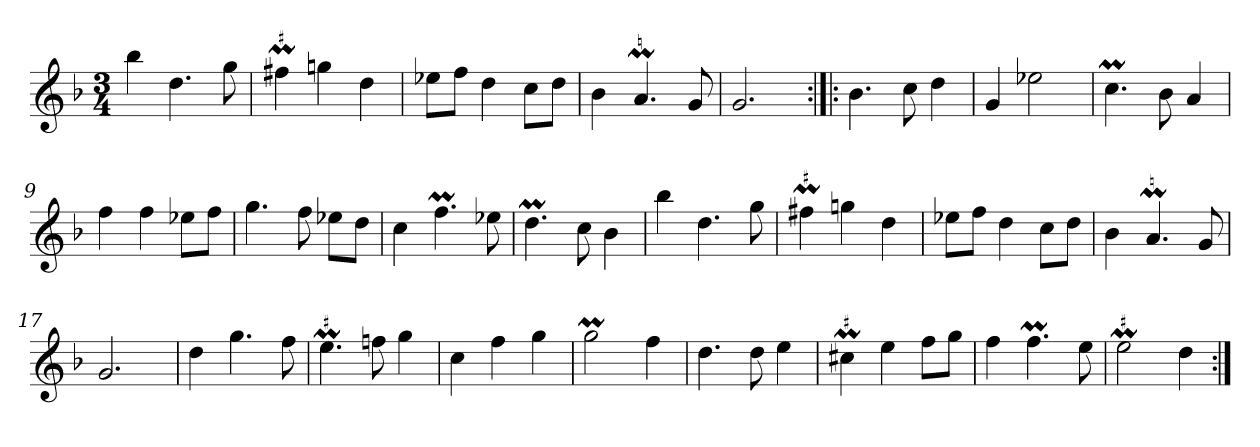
**kern
*part1
*staff1
*clefG2
*k[b-]
*G:dor
*M3/4
*MM120
=1
4bb-
4.dd
8gg
=2
!LO:MOR:acc=#
4ff#XM
4ggn
4dd
=3
8ee-X\L
8ff\J
4dd
8cc\L
8dd\J
=4
4b-
4.aM
8g
=5
2.g
=6:|!|:
4.b-
8cc
4dd
=7
4g
2ee-X
=8
4.ccM
8b-
4a
=9
4ff
4ff
8ee-X\L
8ff\J
=10
4.gg
8ff
8ee-X\L
8dd\J
=11
4cc
4.ffM
8ee-X
=12
4.ddM
8cc
4b-
=13
4bb-
4.dd
8gg
=14
!LO:MOR:acc=#
4ff#XM
4ggn
4dd
=15
8ee-X\L
8ff\J
4dd
8cc\L
8dd\J
=16
4b-
4.aM
8g
=17
2.g
=18
4dd
4.gg
8ff
=19
!LO:MOR:acc=#
4.eeM
8ffn
4gg
=20
4cc
4ff
4gg
=21
2ggM
4ff
=22
4.dd
8dd
4ee
=23
!LO:MOR:acc=#
4cc#XM
4ee
8ff\L
8gg\J
=24
4ff
4.ffM
8ee
=25
!LO:MOR:acc=#
2eeM
4dd
=:|!
*-
